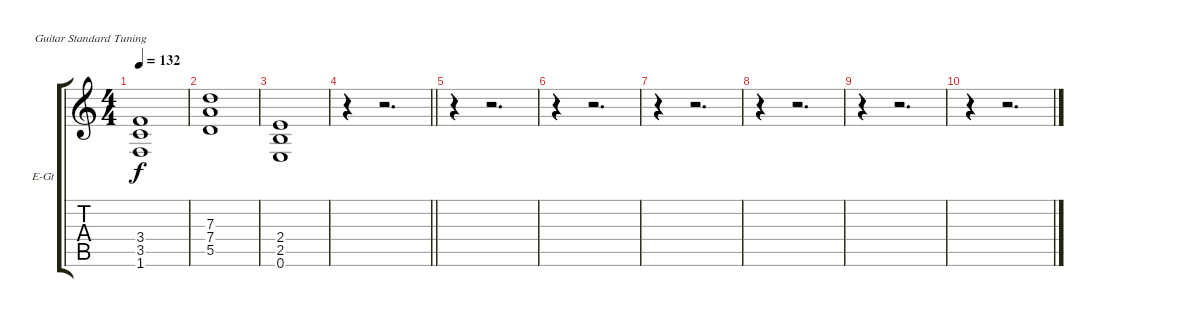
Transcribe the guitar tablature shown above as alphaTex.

\bracketExtendMode groupsimilarinstruments
\firstSystemTrackNameOrientation horizontal
\otherSystemsTrackNameOrientation horizontal
\track ("Äîðîæêà 4" "E-Gt") {instrument distortionguitar}
\staff {score tabs}
\tuning (E4 B3 G3 D3 A2 E2)
\ts (4 4)
\tempo 132
\clef g2
\ks c
(3.4 3.5 1.6).1{dy f} |
(7.3 7.4 5.5).1 |
(2.4 2.5 0.6).1 |
\barLineRight lightlight
r.4 r.2{d} |
r.4 r.2{d} |
r.4 r.2{d} |
r.4 r.2{d} |
r.4 r.2{d} |
r.4 r.2{d} |
r.4 r.2{d}
